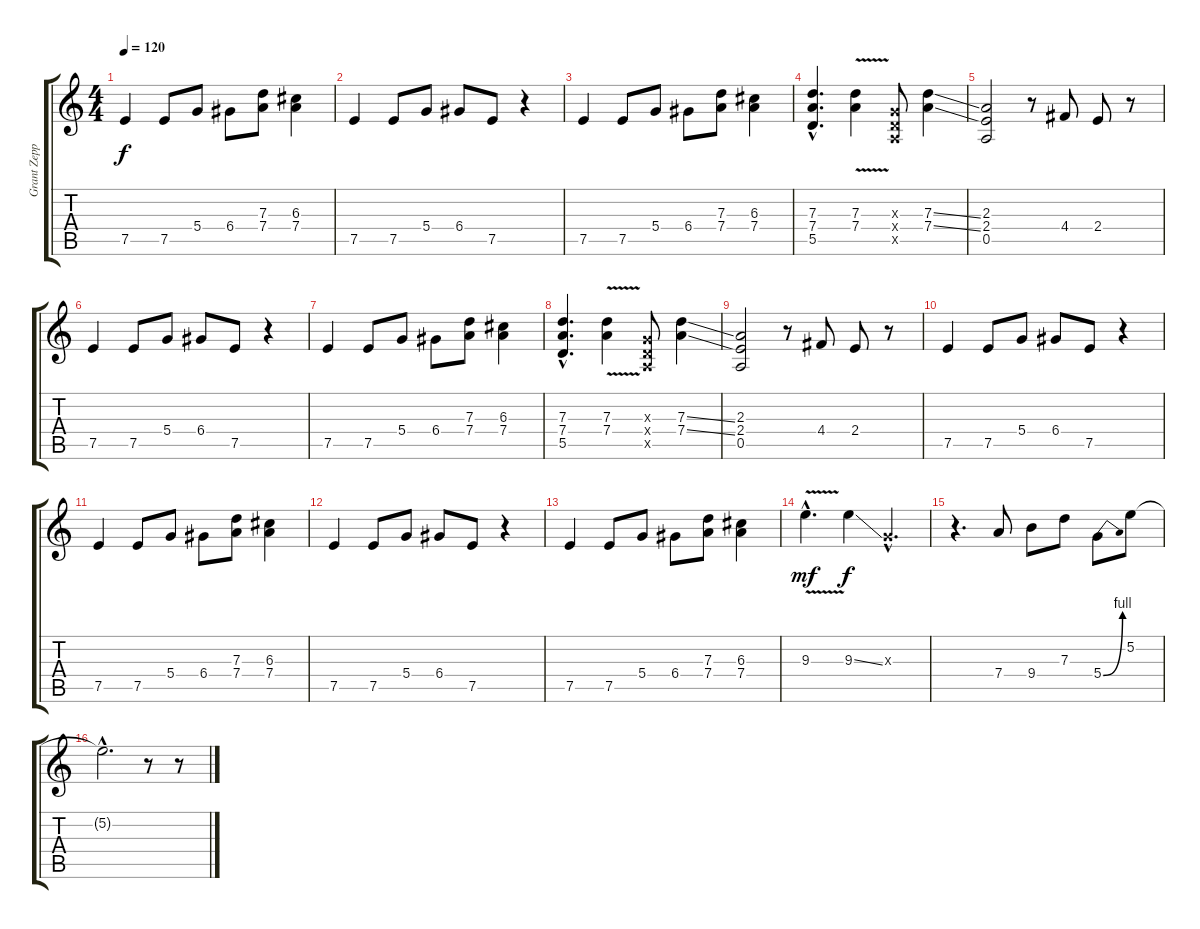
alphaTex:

\track ("Grant Zeppelin" "Grant Zepp") {instrument distortionguitar}
\staff {score tabs}
\tuning (E4 B3 G3 D3 A2 E2) {hide}
\ts (4 4)
\tempo 120
\clef g2
\ks c
7.5.4{dy f} 7.5.8 5.4.8 6.4.8 (7.3 7.4).8 (6.3 7.4).4 |
7.5.4 7.5.8 5.4.8 6.4.8 7.5.8 r.4 |
7.5.4 7.5.8 5.4.8 6.4.8 (7.3 7.4).8 (6.3 7.4).4 |
(7.3{hac} 7.4{hac} 5.5{hac}).4{d} (7.3{v} 7.4{v}).4 (0.3{x} 0.4{x} 0.5{x}).8 (7.3{ss} 7.4{ss}).4 |
(2.3 2.4 0.5).2 r.8 4.4.8 2.4.8 r.8 |
7.5.4 7.5.8 5.4.8 6.4.8 7.5.8 r.4 |
7.5.4 7.5.8 5.4.8 6.4.8 (7.3 7.4).8 (6.3 7.4).4 |
(7.3{hac} 7.4{hac} 5.5{hac}).4{d} (7.3{v} 7.4{v}).4 (0.3{x} 0.4{x} 0.5{x}).8 (7.3{ss} 7.4{ss}).4 |
(2.3 2.4 0.5).2 r.8 4.4.8 2.4.8 r.8 |
7.5.4 7.5.8 5.4.8 6.4.8 7.5.8 r.4 |
7.5.4 7.5.8 5.4.8 6.4.8 (7.3 7.4).8 (6.3 7.4).4 |
7.5.4 7.5.8 5.4.8 6.4.8 7.5.8 r.4 |
7.5.4 7.5.8 5.4.8 6.4.8 (7.3 7.4).8 (6.3 7.4).4 |
9.3{v hac}.4{d dy mf} 9.3{ss}.4{dy f} 0.3{hac x}.4{d} |
r.4{d} 7.4.8 9.4.8 7.3.8 5.4{be (bend 0 0 60 4)}.8 5.2.8 |
5.2{hac t}.2{d} r.8 r.8
